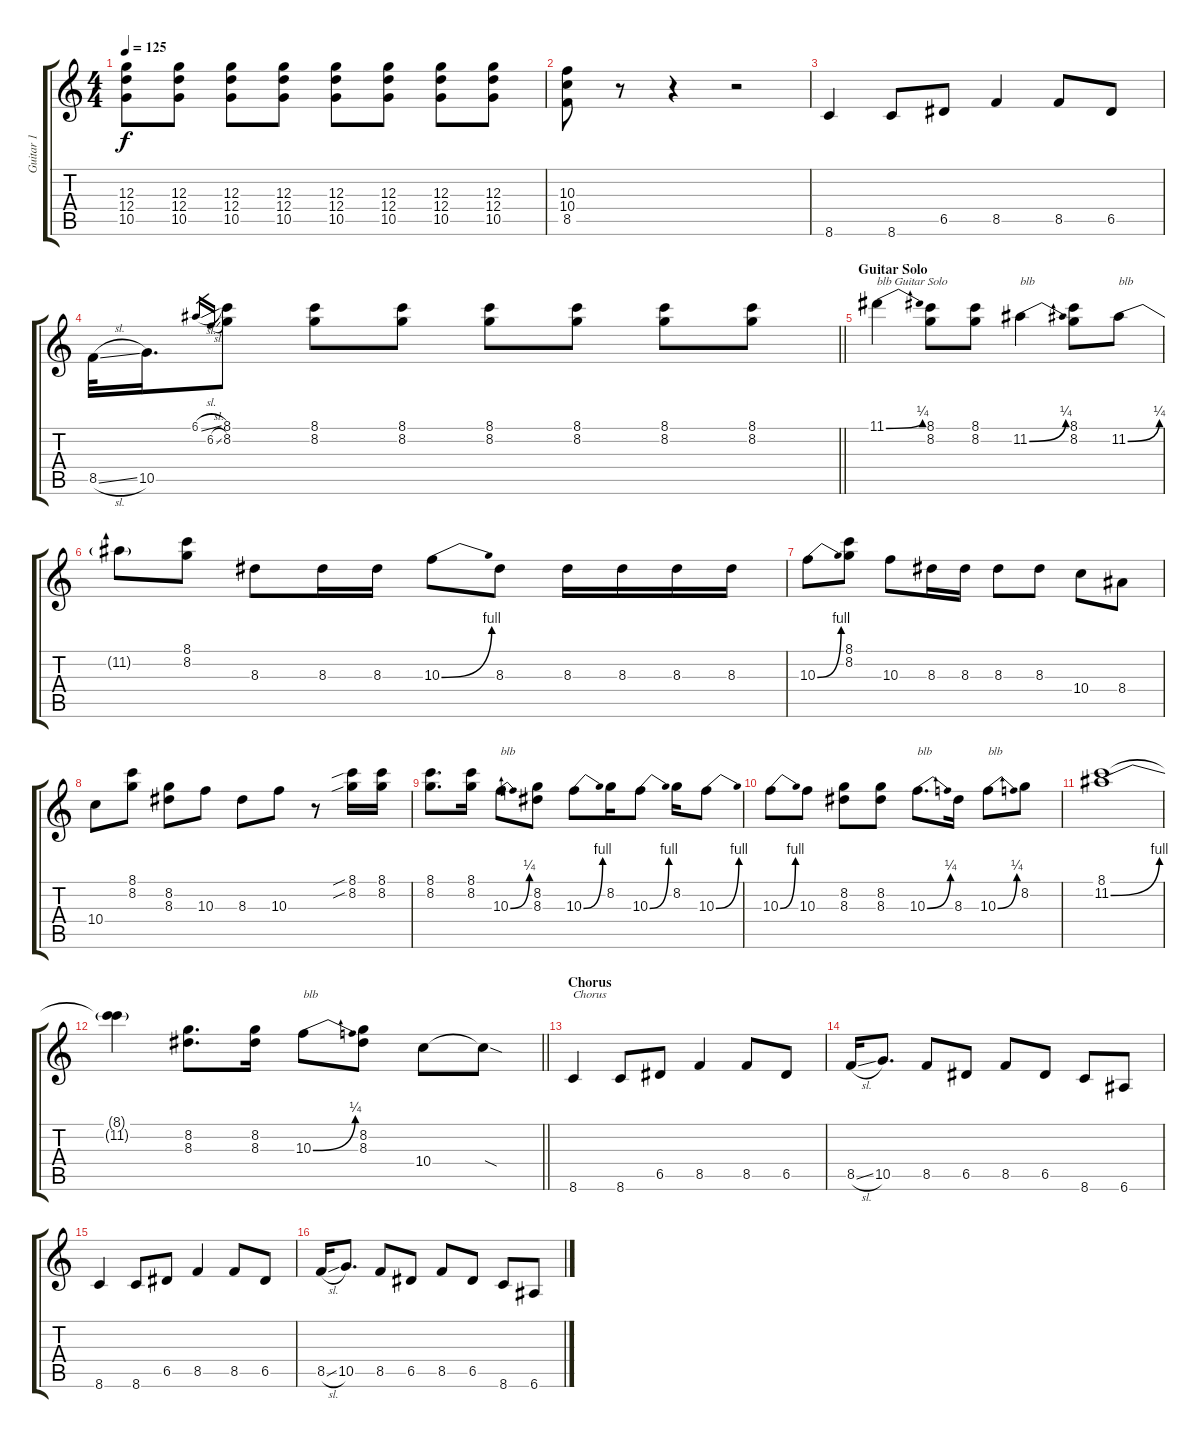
\track ("Guitar 1" "Guitar 1") {instrument overdrivenguitar}
\staff {score tabs}
\tuning (E4 B3 G3 D3 A2 E2) {hide}
\ts (4 4)
\tempo 125
\clef g2
\ks c
(12.3 12.4 10.5).8{dy f} (12.3 12.4 10.5).8 (12.3 12.4 10.5).8 (12.3 12.4 10.5).8 (12.3 12.4 10.5).8 (12.3 12.4 10.5).8 (12.3 12.4 10.5).8 (12.3 12.4 10.5).8 |
(10.3 10.4 8.5).8 r.8 r.4 r.2 |
8.6.4 8.6.8 6.5.8 8.5.4 8.5.8 6.5.8 |
\barLineRight lightlight
8.5{sl}.32 10.5.16{d} 6.1{sl}.16{gr} 6.2{sl}.16{gr} (8.1 8.2).8 (8.1 8.2).8 (8.1 8.2).8 (8.1 8.2).8 (8.1 8.2).8 (8.1 8.2).8 (8.1 8.2).8 |
\section ("" "Guitar Solo")
11.1{be (bend 0 0 60 1)}.4{txt "blb Guitar Solo"} (8.1 8.2).8 (8.1 8.2).8 11.2{be (bend 0 0 60 1)}.4{txt "blb"} (8.1 8.2).8 11.2{be (bend 0 0 60 1)}.8{txt "blb"} |
11.2{t}.8 (8.1 8.2).8 8.3.8 8.3.16 8.3.16 10.3{be (bend 0 0 60 4)}.8 8.3.8 8.3.16 8.3.16 8.3.16 8.3.16 |
10.3{be (bend 0 0 60 4)}.8 (8.1 8.2).8 10.3.8 8.3.16 8.3.16 8.3.8 8.3.8 10.4.8 8.4.8 |
10.4.8 (8.1 8.2).8 (8.2 8.3).8 10.3.8 8.3.8 10.3.8 r.8 (8.1{sib} 8.2{sib}).16 (8.1 8.2).16 |
(8.1 8.2).8{d} (8.1 8.2).16 10.3{be (bend 0 0 60 1)}.8{txt "blb"} (8.2 8.3).8 10.3{be (bend 0 0 60 4)}.8 8.2.16 10.3{be (bend 0 0 60 4)}.8 8.2.16 10.3{be (bend 0 0 60 4)}.8 |
10.3{be (bend 0 0 60 4)}.8 10.3.8 (8.2 8.3).8 (8.2 8.3).8 10.3{be (bend 0 0 60 1)}.8{d txt "blb"} 8.3.16 10.3{be (bend 0 0 60 1)}.8{txt "blb"} 8.2.8 |
(8.1 11.2{be (bend 0 0 60 4)}).1 |
\barLineRight lightlight
(8.1{t} 11.2{t}).4 (8.2 8.3).8{d} (8.2 8.3).16 10.3{be (bend 0 0 60 1)}.8{txt "blb"} (8.2 8.3).8 10.4.8 10.4{sod t}.8 |
\section ("" "Chorus")
8.6.4{txt "Chorus"} 8.6.8 6.5.8 8.5.4 8.5.8 6.5.8 |
8.5{sl}.16 10.5.8{d} 8.5.8 6.5.8 8.5.8 6.5.8 8.6.8 6.6.8 |
8.6.4 8.6.8 6.5.8 8.5.4 8.5.8 6.5.8 |
8.5{sl}.16 10.5.8{d} 8.5.8 6.5.8 8.5.8 6.5.8 8.6.8 6.6.8
